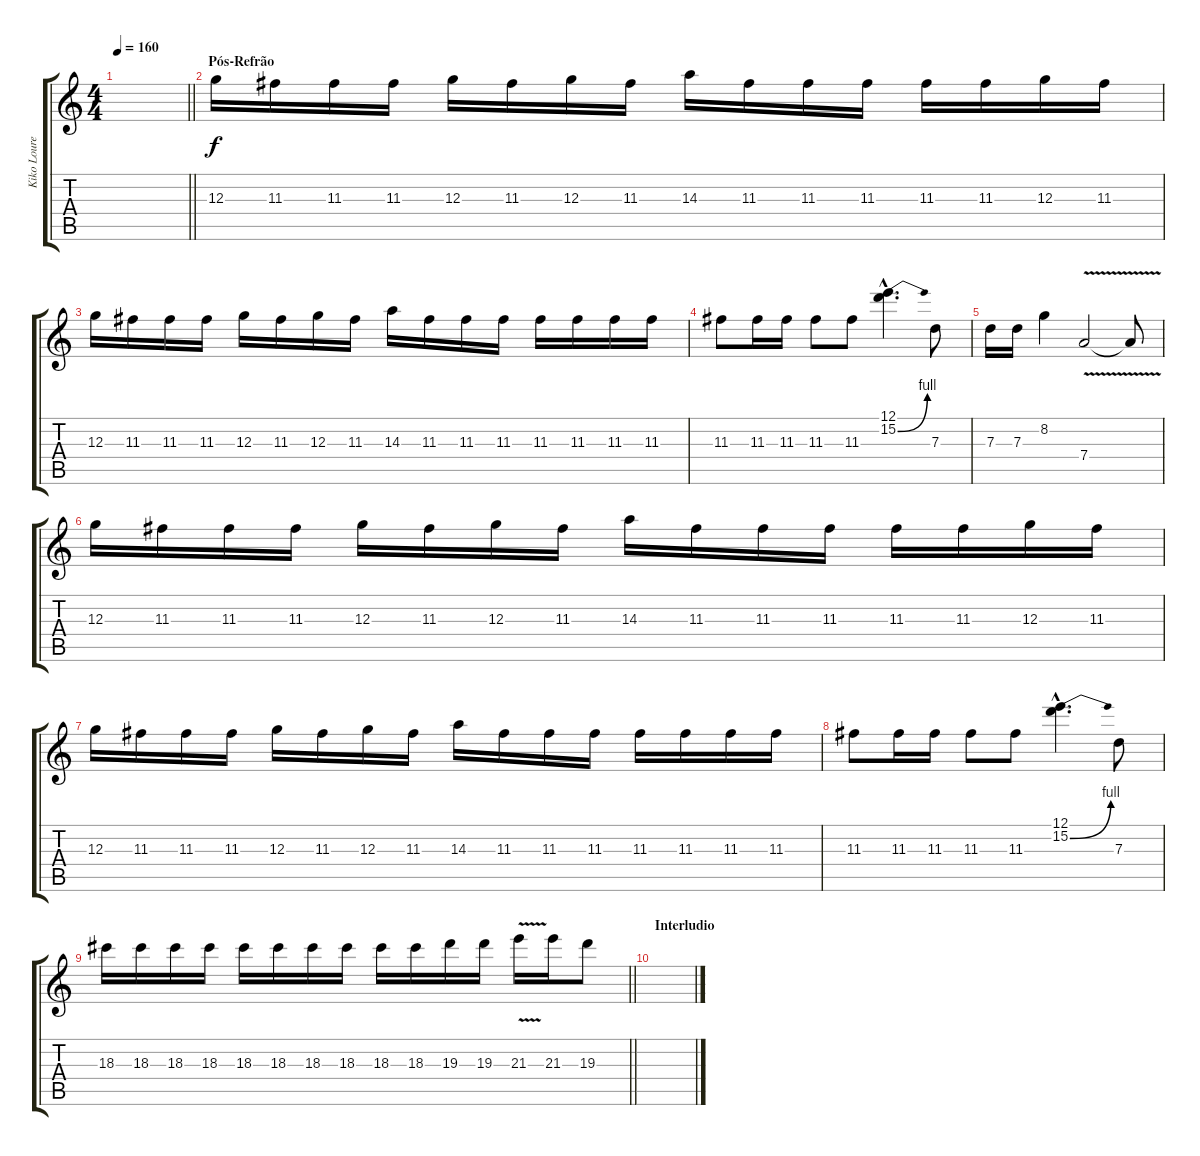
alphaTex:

\track ("Kiko Loureiro" "Kiko Loure") {instrument distortionguitar}
\staff {score tabs}
\tuning (E4 B3 G3 D3 A2 E2) {hide}
\ts (4 4)
\tempo 160
\clef g2
\barLineRight lightlight
\ks c
|
\section ("" "Pós-Refrão")
12.3.16 11.3.16 11.3.16 11.3.16 12.3.16 11.3.16 12.3.16 11.3.16 14.3.16 11.3.16 11.3.16 11.3.16 11.3.16 11.3.16 12.3.16 11.3.16 |
12.3.16 11.3.16 11.3.16 11.3.16 12.3.16 11.3.16 12.3.16 11.3.16 14.3.16 11.3.16 11.3.16 11.3.16 11.3.16 11.3.16 11.3.16 11.3.16 |
11.3.8 11.3.16 11.3.16 11.3.8 11.3.8 (12.1{hac} 15.2{be (bend 0 0 60 4) hac}).4{d} 7.3.8 |
7.3.16 7.3.16 8.2.4 7.4{v}.2 7.4{t}.8 |
12.3.16 11.3.16 11.3.16 11.3.16 12.3.16 11.3.16 12.3.16 11.3.16 14.3.16 11.3.16 11.3.16 11.3.16 11.3.16 11.3.16 12.3.16 11.3.16 |
12.3.16 11.3.16 11.3.16 11.3.16 12.3.16 11.3.16 12.3.16 11.3.16 14.3.16 11.3.16 11.3.16 11.3.16 11.3.16 11.3.16 11.3.16 11.3.16 |
11.3.8 11.3.16 11.3.16 11.3.8 11.3.8 (12.1{hac} 15.2{be (bend 0 0 60 4) hac}).4{d} 7.3.8 |
\barLineRight lightlight
18.3.16 18.3.16 18.3.16 18.3.16 18.3.16 18.3.16 18.3.16 18.3.16 18.3.16 18.3.16 19.3.16 19.3.16 21.3{v}.16 21.3.16 19.3.8 |
\section ("" "Interludio")
